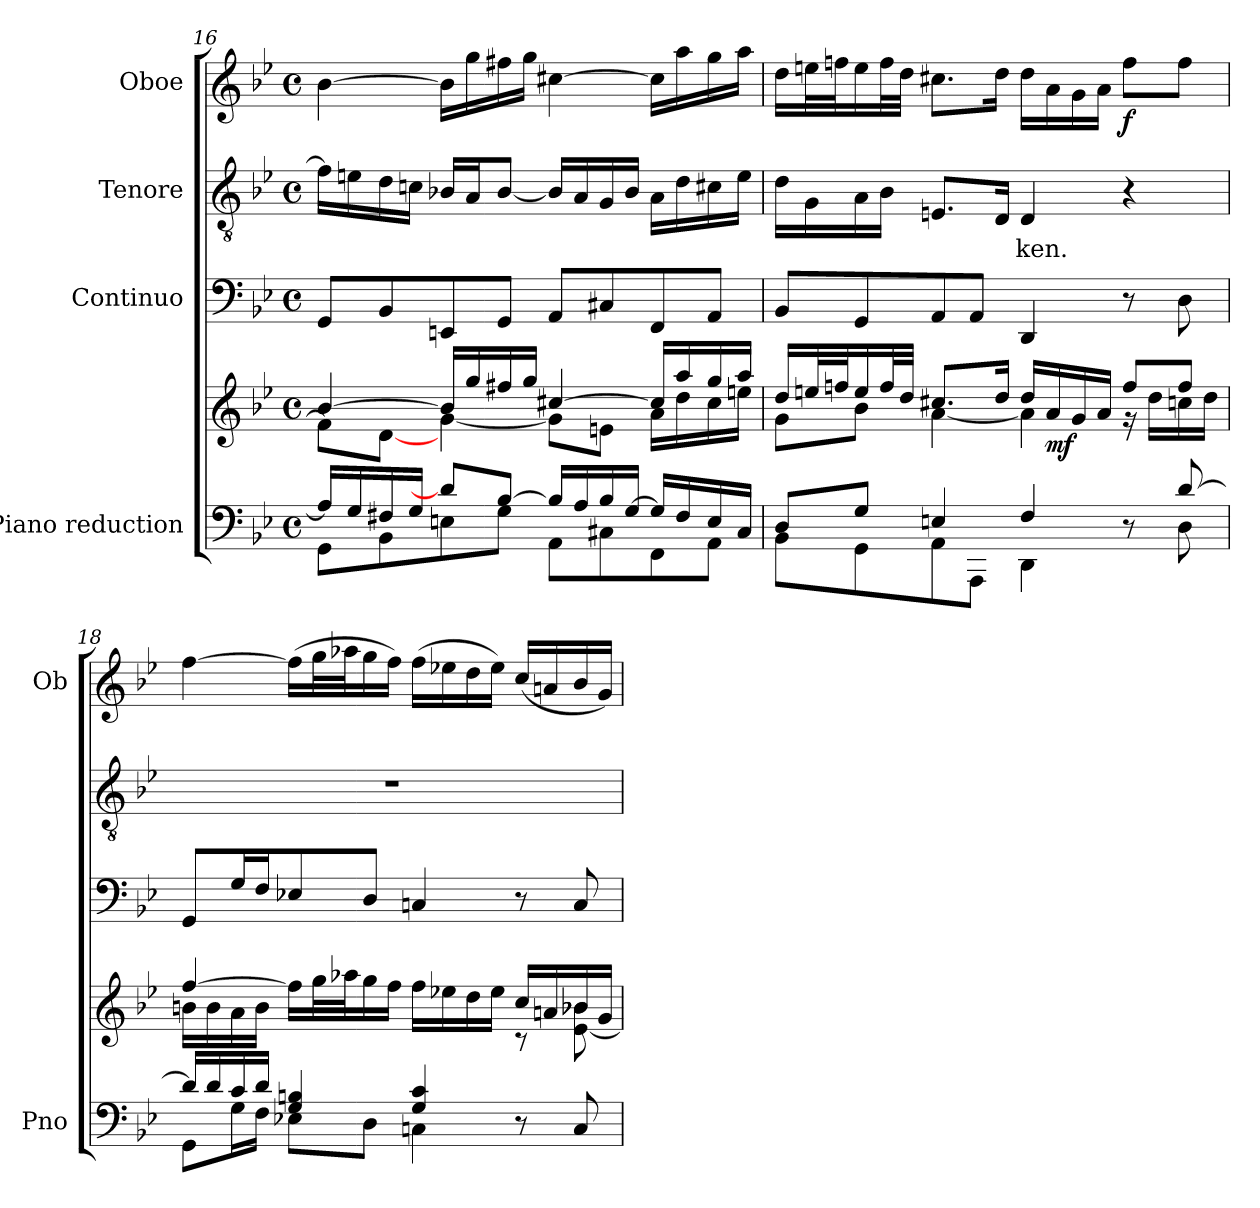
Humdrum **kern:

**kern	**kern	**dynam	**kern	**kern	**text	**kern	**dynam
*part4	*part4	*part4	*part3	*part2	*part2	*part1	*part1
*staff5	*staff4	*staff4/5	*staff3	*staff2	*staff2	*staff1	*staff1
*I"Piano reduction	*	*	*I"Continuo	*I"Tenore	*	*I"Oboe	*
*I'Pno	*	*	*	*	*	*I'Ob	*
!!LO:LB:g=z
*clefF4	*clefG2	*	*clefF4	*clefGv2	*	*clefG2	*
*k[b-e-]	*k[b-e-]	*	*k[b-e-]	*k[b-e-]	*	*k[b-e-]	*
*M4/4	*M4/4	*	*M4/4	*M4/4	*	*M4/4	*
*met(c)	*met(c)	*	*met(c)	*met(c)	*	*met(c)	*
=16	=16	=16	=16	=16	=16	=16	=16
*^	*^	*	*	*	*	*	*
16A/LL]	8GG\L	[4b-/	8f\L]	.	8GG/L	16f\LL]	.	[4b-\	.
16G/	.	.	.	.	.	16en\	.	.	.
16F#X/	8BB-\	.	[8d\J	.	8BB-/	16d\	.	.	.
16G/JJ	.	.	.	.	.	16cn\JJ	.	.	.
8d/L]	8En\	16b-/LL]	[4g\	.	8EEn/	16B-X/LL	.	16b-\LL]	.
.	.	16gg/	.	.	.	16A/J	.	16gg\	.
[8B-/J	8G\J	16ff#X/	.	.	8GG/J	[8B-/J	.	16ff#X\	.
.	.	16gg/JJ	.	.	.	.	.	16gg\JJ	.
16B-/LL]	8AA\L	[4cc#X/	8g\L]	.	8AA/L	16B-/LL]	.	[4cc#X\	.
16A/	.	.	.	.	.	16A/	.	.	.
16B-/	8C#X\	.	8en\J	.	8C#X/	16G/	.	.	.
[16G/JJ	.	.	.	.	.	16B-/JJ	.	.	.
16G/LL]	8FF\	16cc#/LL]	16a\LL	.	8FF/	16A\LL	.	16cc#\LL]	.
16F#/	.	16aa/	16dd\	.	.	16d\	.	16aa\	.
16E/	8AA\J	16gg/	16cc#\	.	8AA/J	16c#X\	.	16gg\	.
16C#/JJ	.	16aa/JJ	16een\JJ	.	.	16e\JJ	.	16aa\JJ	.
=17	=17	=17	=17	=17	=17	=17	=17	=17	=17
8D/L	8BB-\L	16dd/LL	8g\L	.	8BB-/L	16d\LL	.	16dd\LL	.
.	.	32een/L	.	.	.	16G\	.	32een\L	.
.	.	32ffn/J	.	.	.	.	.	32ffn\J	.
8G/J	8GG\	16ee/	8b-\J	.	8GG/	16A\	.	16ee\	.
.	.	32ff/L	.	.	.	16B-\JJ	.	32ff\L	.
.	.	32dd/JJJ	.	.	.	.	.	32dd\JJJ	.
4En/	8AA\	8.cc#X/L	[4a\	.	8AA/	8.En/L	.	8.cc#X\L	.
.	8AAA\J	.	.	.	8AA/J	.	.	.	.
.	.	16dd/Jk	.	.	.	16D/Jk	.	16dd\Jk	.
!	!	!	!	!	!	!	!LO:LY:b	!	!
4F/	4DD\	16dd/LL	4a\]	.	4DD/	4D/	-ken.	16dd\LL	.
!	!	!	!	!LO:DY:b	!	!	!	!	!
.	.	16a/	.	mf	.	.	.	16a\	.
.	.	16g/	.	.	.	.	.	16g\	.
.	.	16a/JJ	.	.	.	.	.	16a\JJ	.
!	!	!	!	!	!	!	!	!	!LO:DY:b
8r	8ryy	8ff/L	16r	.	8r	4r	.	8ff\L	f
.	.	.	16dd\LL	.	.	.	.	.	.
[8d/	8D\	8ff/J	16ccn\	.	8D\	.	.	8ff\J	.
.	.	.	16dd\JJ	.	.	.	.	.	.
=18	=18	=18	=18	=18	=18	=18	=18	=18	=18
16d/LL]	8GG\L	[4ff/	16bn\LL	.	8GG/L	1r	.	[4ff\	.
16d/	.	.	16b\	.	.	.	.	.	.
16c/	16G\L	.	16a\	.	16G/L	.	.	.	.
16d/JJ	16F\JJ	.	16b\JJ	.	16F/J	.	.	.	.
4G/ 4Bn/	8E-X\L	16ff\LL]	4ryy	.	8E-X/	.	.	(>16ff\LL]	.
.	.	32gg\L	.	.	.	.	.	32gg\L	.
.	.	32aa-X\J	.	.	.	.	.	32aa-X\J	.
.	8D\J	16gg\	.	.	8D/J	.	.	16gg\	.
.	.	16ff\JJ	.	.	.	.	.	16ff\JJ)	.
4G/ 4c/	4Cn\	16ff\LL	4ryy	.	4Cn/	.	.	(>16ff\LL	.
.	.	16ee-X\	.	.	.	.	.	16ee-X\	.
.	.	16dd\	.	.	.	.	.	16dd\	.
.	.	16ee-\JJ	.	.	.	.	.	16ee-\JJ)	.
8r	8ryy	16cc/LL	8r	.	8r	.	.	(<16cc/LL	.
.	.	16an/	.	.	.	.	.	16an/	.
8C/	8ryy	16b-X/	[8e-\ 8b-\	.	8C/	.	.	16b-/	.
.	.	16g/JJ	.	.	.	.	.	16g/JJ)	.
*v	*v	*	*	*	*	*	*	*	*
*	*v	*v	*	*	*	*	*	*
=	=	=	=	=	=	=	=
*-	*-	*-	*-	*-	*-	*-	*-
